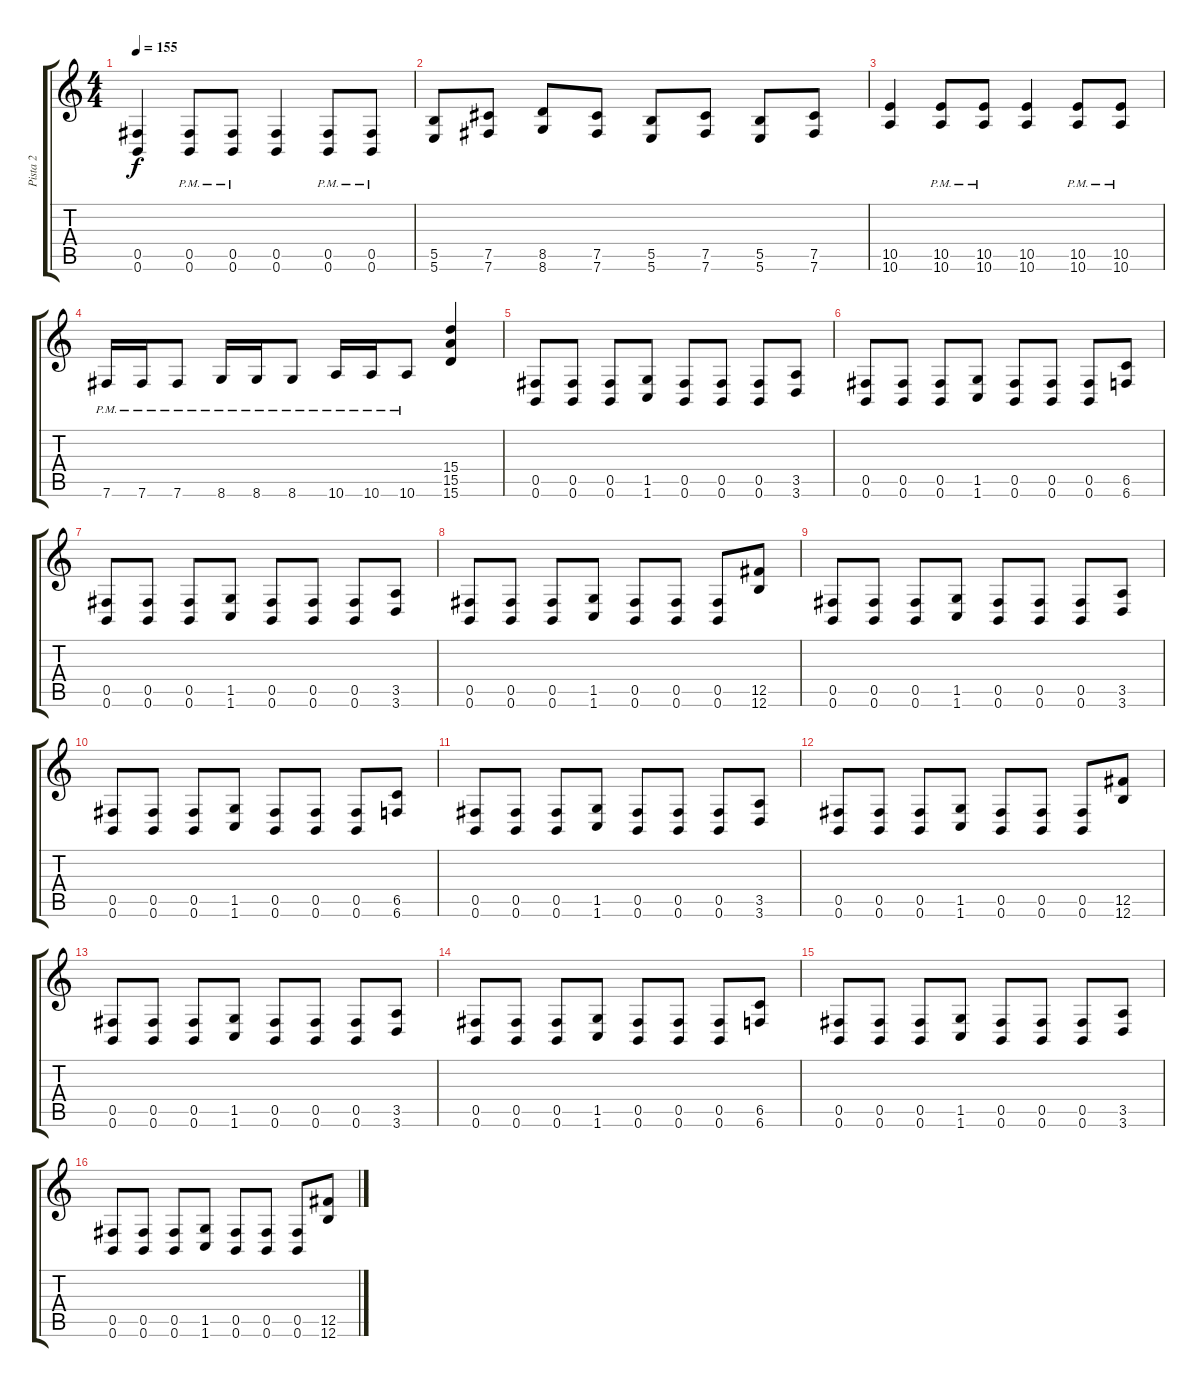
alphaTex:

\track ("Pista 2" "Pista 2") {instrument distortionguitar}
\staff {score tabs}
\tuning (Db4 Ab3 E3 B2 Gb2 B1) {hide}
\ts (4 4)
\tempo 155
\clef g2
\ks c
(0.5 0.6).4{dy f} (0.5{pm} 0.6{pm}).8 (0.5{pm} 0.6{pm}).8 (0.5 0.6).4 (0.5{pm} 0.6{pm}).8 (0.5{pm} 0.6{pm}).8 |
(5.5 5.6).8 (7.5 7.6).8 (8.5 8.6).8 (7.5 7.6).8 (5.5 5.6).8 (7.5 7.6).8 (5.5 5.6).8 (7.5 7.6).8 |
(10.5 10.6).4 (10.5{pm} 10.6{pm}).8 (10.5{pm} 10.6{pm}).8 (10.5 10.6).4 (10.5{pm} 10.6{pm}).8 (10.5{pm} 10.6{pm}).8 |
7.6{pm}.16 7.6{pm}.16 7.6{pm}.8 8.6{pm}.16 8.6{pm}.16 8.6{pm}.8 10.6{pm}.16 10.6{pm}.16 10.6{pm}.8 (15.4 15.5 15.6).4 |
(0.5 0.6).8 (0.5 0.6).8 (0.5 0.6).8 (1.5 1.6).8 (0.5 0.6).8 (0.5 0.6).8 (0.5 0.6).8 (3.5 3.6).8 |
(0.5 0.6).8 (0.5 0.6).8 (0.5 0.6).8 (1.5 1.6).8 (0.5 0.6).8 (0.5 0.6).8 (0.5 0.6).8 (6.5 6.6).8 |
(0.5 0.6).8 (0.5 0.6).8 (0.5 0.6).8 (1.5 1.6).8 (0.5 0.6).8 (0.5 0.6).8 (0.5 0.6).8 (3.5 3.6).8 |
(0.5 0.6).8 (0.5 0.6).8 (0.5 0.6).8 (1.5 1.6).8 (0.5 0.6).8 (0.5 0.6).8 (0.5 0.6).8 (12.5 12.6).8 |
(0.5 0.6).8 (0.5 0.6).8 (0.5 0.6).8 (1.5 1.6).8 (0.5 0.6).8 (0.5 0.6).8 (0.5 0.6).8 (3.5 3.6).8 |
(0.5 0.6).8 (0.5 0.6).8 (0.5 0.6).8 (1.5 1.6).8 (0.5 0.6).8 (0.5 0.6).8 (0.5 0.6).8 (6.5 6.6).8 |
(0.5 0.6).8 (0.5 0.6).8 (0.5 0.6).8 (1.5 1.6).8 (0.5 0.6).8 (0.5 0.6).8 (0.5 0.6).8 (3.5 3.6).8 |
(0.5 0.6).8 (0.5 0.6).8 (0.5 0.6).8 (1.5 1.6).8 (0.5 0.6).8 (0.5 0.6).8 (0.5 0.6).8 (12.5 12.6).8 |
(0.5 0.6).8 (0.5 0.6).8 (0.5 0.6).8 (1.5 1.6).8 (0.5 0.6).8 (0.5 0.6).8 (0.5 0.6).8 (3.5 3.6).8 |
(0.5 0.6).8 (0.5 0.6).8 (0.5 0.6).8 (1.5 1.6).8 (0.5 0.6).8 (0.5 0.6).8 (0.5 0.6).8 (6.5 6.6).8 |
(0.5 0.6).8 (0.5 0.6).8 (0.5 0.6).8 (1.5 1.6).8 (0.5 0.6).8 (0.5 0.6).8 (0.5 0.6).8 (3.5 3.6).8 |
(0.5 0.6).8 (0.5 0.6).8 (0.5 0.6).8 (1.5 1.6).8 (0.5 0.6).8 (0.5 0.6).8 (0.5 0.6).8 (12.5 12.6).8
